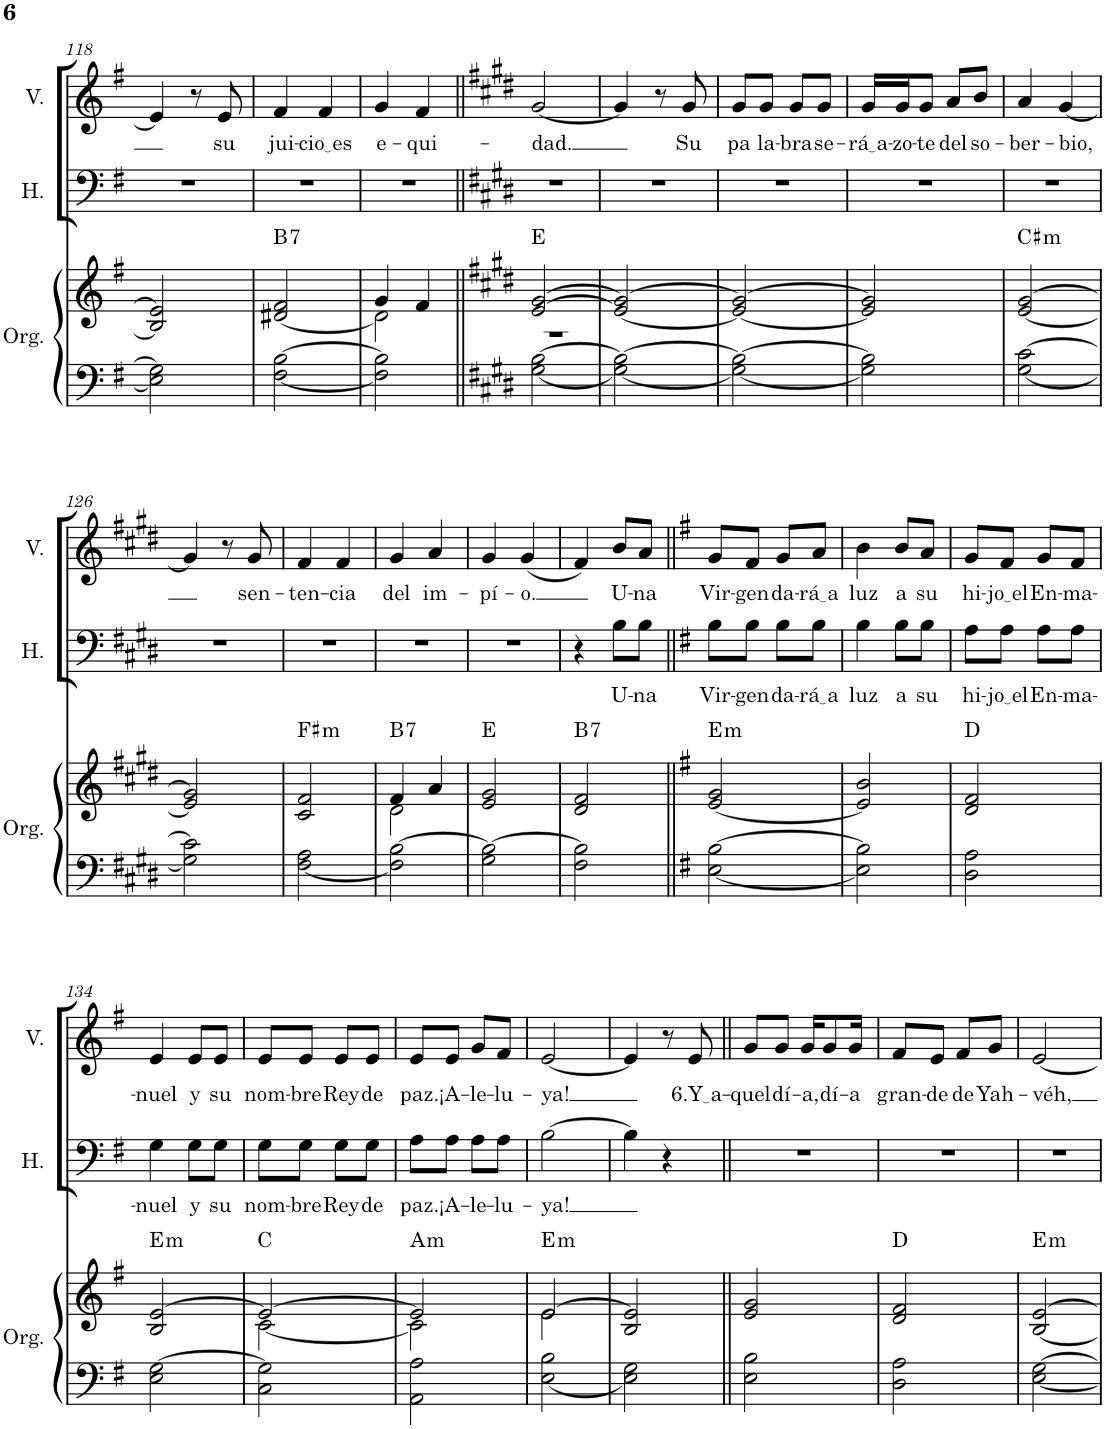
**kern	**kern	**harte	**kern	**text	**kern	**text
*part3	*part3	*part3	*part2	*part2	*part1	*part1
*staff4	*staff3	*	*staff2	*staff2	*staff1	*staff1
*I"Órgano	*	*	*I"Hombres	*	*I"Mujeres	*
*	*	*	*I'H.	*	*	*
!!LO:PB:g=z
*clefF4	*clefG2	*	*clefF4	*	*clefG2	*
*k[f#]	*k[f#]	*	*k[f#]	*	*k[f#]	*
*M2/4	*M2/4	*	*M2/4	*	*M2/4	*
=118	=118	=118	=118	=118	=118	=118
2E\] 2G\]	2B/] 2e/]	.	2r	.	4e/]	.
.	.	.	.	.	8r	.
!	!	!	!	!	!	!LO:LY:b
.	.	.	.	.	8e/	su
=119	=119	=119	=119	=119	=119	=119
!	!	!LO:H:kt=7	!	!	!	!LO:LY:b
[2F#\ [2B\	[2d#X/ 2f#/	B:7	2r	.	4f#/	jui-
!	!	!	!	!	!	!LO:LY:b
.	.	.	.	.	4f#/	cio es
=120	=120	=120	=120	=120	=120	=120
*	*^	*	*	*	*	*
!	!	!	!	!	!	!	!LO:LY:b
2F#\] 2B\]	4g/	2d#\]	.	2r	.	4g/	e-
!	!	!	!	!	!	!	!LO:LY:b
.	4f#/	.	.	.	.	4f#/	-qui-
=121||	=121||	=121||	=121||	=121||	=121||	=121||	=121||
*k[f#c#g#d#]	*k[f#c#g#d#]	*	*	*k[f#c#g#d#]	*	*k[f#c#g#d#]	*
!	!	!	!	!	!	!	!LO:LY:b
[2G#\ [2B\	[2e/ [2g#/	2r	E:maj	2r	.	[2g#/	-dad.
*	*v	*v	*	*	*	*	*
=122	=122	=122	=122	=122	=122	=122
2G#\_ 2B\_	2e/_ 2g#/_	.	2r	.	4g#/]	.
.	.	.	.	.	8r	.
!	!	!	!	!	!	!LO:LY:b
.	.	.	.	.	8g#/	Su
=123	=123	=123	=123	=123	=123	=123
!	!	!	!	!	!	!LO:LY:b
2G#\_ 2B\_	2e/_ 2g#/_	.	2r	.	8g#/L	pa
!	!	!	!	!	!	!LO:LY:b
.	.	.	.	.	8g#/J	-la-
!	!	!	!	!	!	!LO:LY:b
.	.	.	.	.	8g#/L	-bra
!	!	!	!	!	!	!LO:LY:b
.	.	.	.	.	8g#/J	se-
=124	=124	=124	=124	=124	=124	=124
!	!	!	!	!	!	!LO:LY:b
2G#\] 2B\]	2e/] 2g#/]	.	2r	.	16g#/LL	rá a
!	!	!	!	!	!	!LO:LY:b
.	.	.	.	.	16g#/J	-zo-
!	!	!	!	!	!	!LO:LY:b
.	.	.	.	.	8g#/J	-te
!	!	!	!	!	!	!LO:LY:b
.	.	.	.	.	8a/L	del
!	!	!	!	!	!	!LO:LY:b
.	.	.	.	.	8b/J	so-
=125	=125	=125	=125	=125	=125	=125
!	!	!LO:H:kt=m	!	!	!	!LO:LY:b
[2G#\ [2c#\	[2e/ [2g#/	C#:min	2r	.	4a/	-ber-
!	!	!	!	!	!	!LO:LY:b
.	.	.	.	.	[4g#/	-bio,
!!LO:LB:g=z
=126	=126	=126	=126	=126	=126	=126
2G#\] 2c#\]	2e/] 2g#/]	.	2r	.	4g#/]	.
.	.	.	.	.	8r	.
!	!	!	!	!	!	!LO:LY:b
.	.	.	.	.	8g#/	sen-
=127	=127	=127	=127	=127	=127	=127
!	!	!LO:H:kt=m	!	!	!	!LO:LY:b
[2F#\ 2A\	2c#/ 2f#/	F#:min	2r	.	4f#/	-ten-
!	!	!	!	!	!	!LO:LY:b
.	.	.	.	.	4f#/	-cia
=128	=128	=128	=128	=128	=128	=128
*	*^	*	*	*	*	*
!	!	!	!LO:H:kt=7	!	!	!	!LO:LY:b
2F#\] [2B\	4f#/	2d#\	B:7	2r	.	4g#/	del
!	!	!	!	!	!	!	!LO:LY:b
.	4a/	.	.	.	.	4a/	im-
*	*v	*v	*	*	*	*	*
=129	=129	=129	=129	=129	=129	=129
!	!	!	!	!	!	!LO:LY:b
2G#\ 2B\_	2e/ 2g#/	E:maj	2r	.	4g#/	-pí-
!	!	!	!	!	!	!LO:LY:b
.	.	.	.	.	(4g#/	-o.
=130	=130	=130	=130	=130	=130	=130
!	!	!LO:H:kt=7	!	!	!	!
2F#\ 2B\]	2d#/ 2f#/	B:7	4r	.	4f#/)	.
!	!	!	!	!LO:LY:b	!	!LO:LY:b
.	.	.	8B\L	U-	8b/L	U-
!	!	!	!	!LO:LY:b	!	!LO:LY:b
.	.	.	8B\J	-na	8a/J	-na
=131||	=131||	=131||	=131||	=131||	=131||	=131||
*k[f#]	*k[f#]	*	*k[f#]	*	*k[f#]	*
!	!	!LO:H:kt=m	!	!LO:LY:b	!	!LO:LY:b
[2E\ [2B\	[2e/ 2g/	E:min	8B\L	Vir-	8g/L	Vir-
!	!	!	!	!LO:LY:b	!	!LO:LY:b
.	.	.	8B\J	-gen	8f#/J	-gen
!	!	!	!	!LO:LY:b	!	!LO:LY:b
.	.	.	8B\L	da-	8g/L	da-
!	!	!	!	!LO:LY:b	!	!LO:LY:b
.	.	.	8B\J	rá a	8a/J	rá a
=132	=132	=132	=132	=132	=132	=132
!	!	!	!	!LO:LY:b	!	!LO:LY:b
2E\] 2B\]	2e/] 2b/	.	4B\	luz	4b\	luz
!	!	!	!	!LO:LY:b	!	!LO:LY:b
.	.	.	8B\L	a	8b/L	a
!	!	!	!	!LO:LY:b	!	!LO:LY:b
.	.	.	8B\J	su	8a/J	su
=133	=133	=133	=133	=133	=133	=133
!	!	!	!	!LO:LY:b	!	!LO:LY:b
2D\ 2A\	2d/ 2f#/	D:maj	8A\L	hi-	8g/L	hi-
!	!	!	!	!LO:LY:b	!	!LO:LY:b
.	.	.	8A\J	jo el	8f#/J	jo el
!	!	!	!	!LO:LY:b	!	!LO:LY:b
.	.	.	8A\L	En-	8g/L	En-
!	!	!	!	!LO:LY:b	!	!LO:LY:b
.	.	.	8A\J	-ma-	8f#/J	-ma-
!!LO:LB:g=z
=134	=134	=134	=134	=134	=134	=134
!	!	!LO:H:kt=m	!	!LO:LY:b	!	!LO:LY:b
2E\ [2G\	2B/ [2e/	E:min	4G\	-nuel	4e/	-nuel
!	!	!	!	!LO:LY:b	!	!LO:LY:b
.	.	.	8G\L	y	8e/L	y
!	!	!	!	!LO:LY:b	!	!LO:LY:b
.	.	.	8G\J	su	8e/J	su
=135	=135	=135	=135	=135	=135	=135
*	*^	*	*	*	*	*
!	!	!	!	!	!LO:LY:b	!	!LO:LY:b
2C\ 2G\]	2e/_	[2c\	C:maj	8G\L	nom-	8e/L	nom-
!	!	!	!	!	!LO:LY:b	!	!LO:LY:b
.	.	.	.	8G\J	-bre	8e/J	-bre
!	!	!	!	!	!LO:LY:b	!	!LO:LY:b
.	.	.	.	8G\L	Rey	8e/L	Rey
!	!	!	!	!	!LO:LY:b	!	!LO:LY:b
.	.	.	.	8G\J	de	8e/J	de
=136	=136	=136	=136	=136	=136	=136	=136
!	!	!	!LO:H:kt=m	!	!LO:LY:b	!	!LO:LY:b
2AA\ 2A\	2e/]	2c\]	A:min	8A\L	paz.	8e/L	paz.
!	!	!	!	!	!LO:LY:b	!	!LO:LY:b
.	.	.	.	8A\J	¡A-	8e/J	¡A-
!	!	!	!	!	!LO:LY:b	!	!LO:LY:b
.	.	.	.	8A\L	-le-	8g/L	-le-
!	!	!	!	!	!LO:LY:b	!	!LO:LY:b
.	.	.	.	8A\J	-lu-	8f#/J	-lu-
=137	=137	=137	=137	=137	=137	=137	=137
!	!	!	!LO:H:kt=m	!	!LO:LY:b	!	!LO:LY:b
[2E\ 2B\	[2e/	2e\	E:min	[2B\	-ya!	[2e/	-ya!
*	*v	*v	*	*	*	*	*
=138	=138	=138	=138	=138	=138	=138
2E\] 2G\	2B/ 2e/]	.	4B\]	.	4e/]	.
.	.	.	4r	.	8r	.
!	!	!	!	!	!	!LO:LY:b
.	.	.	.	.	8e/	6.Y a
=139||	=139||	=139||	=139||	=139||	=139||	=139||
!	!	!	!	!	!	!LO:LY:b
2E\ 2B\	2e/ 2g/	.	2r	.	8g/L	-quel
!	!	!	!	!	!	!LO:LY:b
.	.	.	.	.	8g/J	dí-
!	!	!	!	!	!	!LO:LY:b
.	.	.	.	.	16g/KL	-a,
!	!	!	!	!	!	!LO:LY:b
.	.	.	.	.	8g/	dí-
!	!	!	!	!	!	!LO:LY:b
.	.	.	.	.	16g/Jk	-a
=140	=140	=140	=140	=140	=140	=140
!	!	!	!	!	!	!LO:LY:b
2D\ 2A\	2d/ 2f#/	D:maj	2r	.	8f#/L	gran-
!	!	!	!	!	!	!LO:LY:b
.	.	.	.	.	8e/J	-de
!	!	!	!	!	!	!LO:LY:b
.	.	.	.	.	8f#/L	de
!	!	!	!	!	!	!LO:LY:b
.	.	.	.	.	8g/J	Yah-
=141	=141	=141	=141	=141	=141	=141
!	!	!LO:H:kt=m	!	!	!	!LO:LY:b
[2E\ [2G\	[2B/ [2e/	E:min	2r	.	[2e/	-véh,
=	=	=	=	=	=	=
*-	*-	*-	*-	*-	*-	*-
